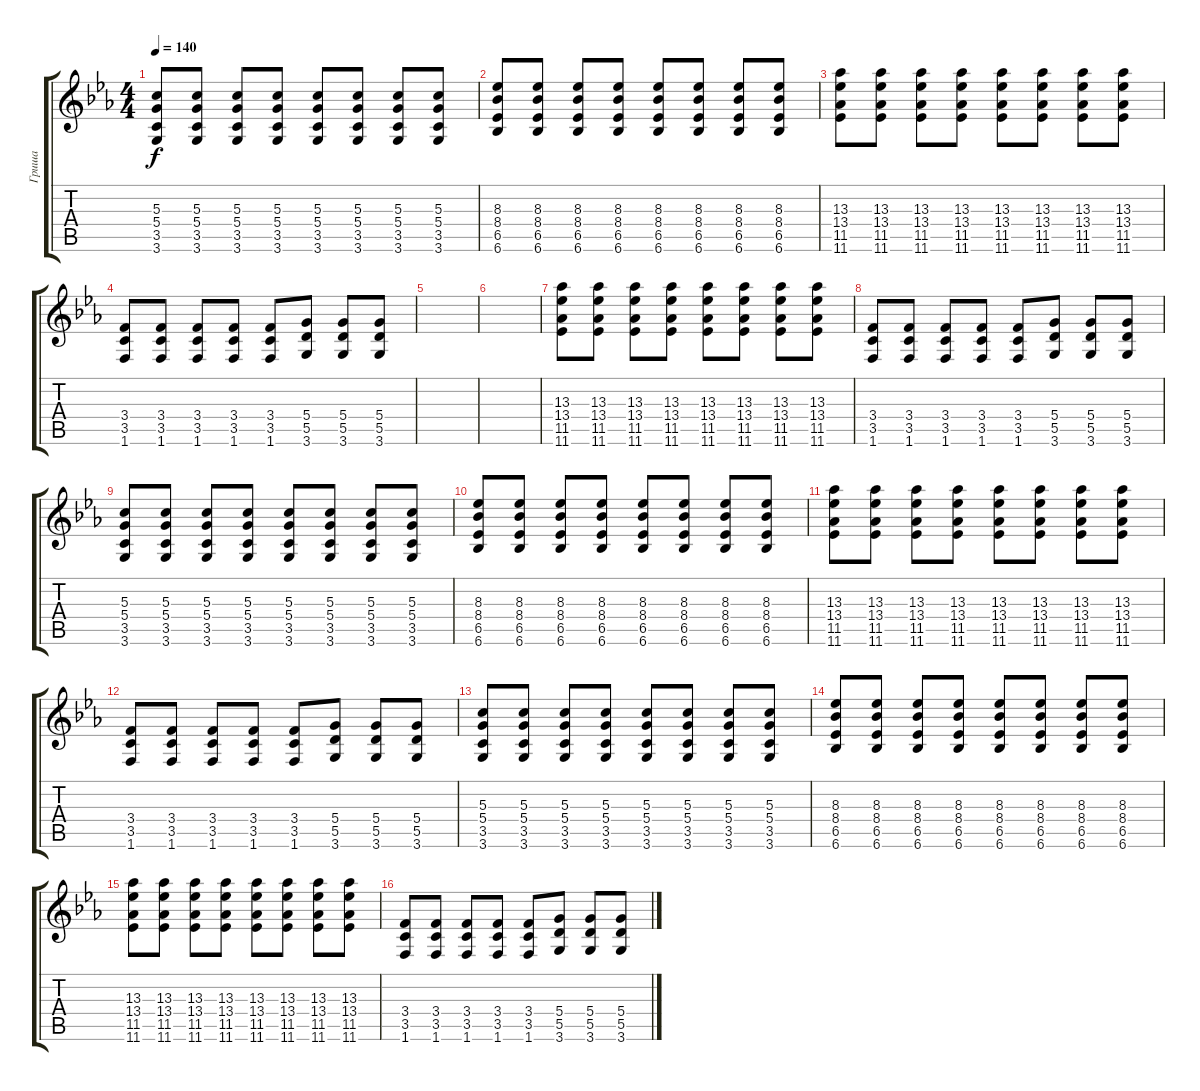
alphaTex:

\track ("Гриша" "Гриша") {instrument distortionguitar}
\staff {score tabs}
\tuning (E4 B3 G3 D3 A2 E2) {hide}
\ts (4 4)
\tempo 140
\clef g2
\ks eb
(5.3 5.4 3.5 3.6).8{dy f volume 8} (5.3 5.4 3.5 3.6).8 (5.3 5.4 3.5 3.6).8 (5.3 5.4 3.5 3.6).8 (5.3 5.4 3.5 3.6).8 (5.3 5.4 3.5 3.6).8 (5.3 5.4 3.5 3.6).8 (5.3 5.4 3.5 3.6).8 |
(8.3 8.4 6.5 6.6).8 (8.3 8.4 6.5 6.6).8 (8.3 8.4 6.5 6.6).8 (8.3 8.4 6.5 6.6).8 (8.3 8.4 6.5 6.6).8 (8.3 8.4 6.5 6.6).8 (8.3 8.4 6.5 6.6).8 (8.3 8.4 6.5 6.6).8 |
(13.3 13.4 11.5 11.6).8 (13.3 13.4 11.5 11.6).8 (13.3 13.4 11.5 11.6).8 (13.3 13.4 11.5 11.6).8 (13.3 13.4 11.5 11.6).8 (13.3 13.4 11.5 11.6).8 (13.3 13.4 11.5 11.6).8 (13.3 13.4 11.5 11.6).8 |
(3.4 3.5 1.6).8 (3.4 3.5 1.6).8 (3.4 3.5 1.6).8 (3.4 3.5 1.6).8 (3.4 3.5 1.6).8 (5.4 5.5 3.6).8 (5.4 5.5 3.6).8 (5.4 5.5 3.6).8 |
|
|
(13.3 13.4 11.5 11.6).8 (13.3 13.4 11.5 11.6).8 (13.3 13.4 11.5 11.6).8 (13.3 13.4 11.5 11.6).8 (13.3 13.4 11.5 11.6).8 (13.3 13.4 11.5 11.6).8 (13.3 13.4 11.5 11.6).8 (13.3 13.4 11.5 11.6).8 |
(3.4 3.5 1.6).8 (3.4 3.5 1.6).8 (3.4 3.5 1.6).8 (3.4 3.5 1.6).8 (3.4 3.5 1.6).8 (5.4 5.5 3.6).8 (5.4 5.5 3.6).8 (5.4 5.5 3.6).8 |
(5.3 5.4 3.5 3.6).8 (5.3 5.4 3.5 3.6).8 (5.3 5.4 3.5 3.6).8 (5.3 5.4 3.5 3.6).8 (5.3 5.4 3.5 3.6).8 (5.3 5.4 3.5 3.6).8 (5.3 5.4 3.5 3.6).8 (5.3 5.4 3.5 3.6).8 |
(8.3 8.4 6.5 6.6).8 (8.3 8.4 6.5 6.6).8 (8.3 8.4 6.5 6.6).8 (8.3 8.4 6.5 6.6).8 (8.3 8.4 6.5 6.6).8 (8.3 8.4 6.5 6.6).8 (8.3 8.4 6.5 6.6).8 (8.3 8.4 6.5 6.6).8 |
(13.3 13.4 11.5 11.6).8 (13.3 13.4 11.5 11.6).8 (13.3 13.4 11.5 11.6).8 (13.3 13.4 11.5 11.6).8 (13.3 13.4 11.5 11.6).8 (13.3 13.4 11.5 11.6).8 (13.3 13.4 11.5 11.6).8 (13.3 13.4 11.5 11.6).8 |
(3.4 3.5 1.6).8 (3.4 3.5 1.6).8 (3.4 3.5 1.6).8 (3.4 3.5 1.6).8 (3.4 3.5 1.6).8 (5.4 5.5 3.6).8 (5.4 5.5 3.6).8 (5.4 5.5 3.6).8 |
(5.3 5.4 3.5 3.6).8 (5.3 5.4 3.5 3.6).8 (5.3 5.4 3.5 3.6).8 (5.3 5.4 3.5 3.6).8 (5.3 5.4 3.5 3.6).8 (5.3 5.4 3.5 3.6).8 (5.3 5.4 3.5 3.6).8 (5.3 5.4 3.5 3.6).8 |
(8.3 8.4 6.5 6.6).8 (8.3 8.4 6.5 6.6).8 (8.3 8.4 6.5 6.6).8 (8.3 8.4 6.5 6.6).8 (8.3 8.4 6.5 6.6).8 (8.3 8.4 6.5 6.6).8 (8.3 8.4 6.5 6.6).8 (8.3 8.4 6.5 6.6).8 |
(13.3 13.4 11.5 11.6).8 (13.3 13.4 11.5 11.6).8 (13.3 13.4 11.5 11.6).8 (13.3 13.4 11.5 11.6).8 (13.3 13.4 11.5 11.6).8 (13.3 13.4 11.5 11.6).8 (13.3 13.4 11.5 11.6).8 (13.3 13.4 11.5 11.6).8 |
(3.4 3.5 1.6).8 (3.4 3.5 1.6).8 (3.4 3.5 1.6).8 (3.4 3.5 1.6).8 (3.4 3.5 1.6).8 (5.4 5.5 3.6).8 (5.4 5.5 3.6).8 (5.4 5.5 3.6).8
